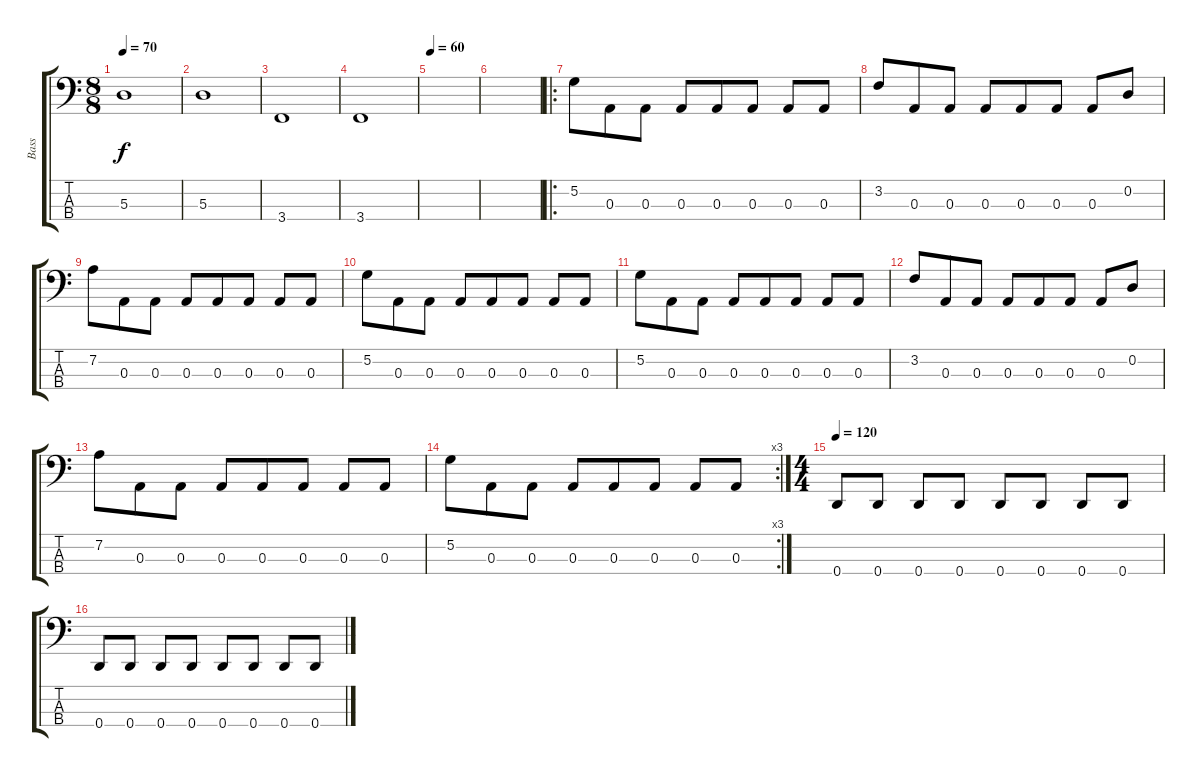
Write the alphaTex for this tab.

\track ("Bass" "Bass") {instrument electricbasspick}
\staff {score tabs}
\tuning (G2 D2 A1 D1) {hide}
\ts (8 8)
\tempo 70
\clef f4
\ks c
5.3.1{dy f} |
5.3.1 |
3.4.1 |
3.4.1 |
\tempo 60
|
|
\ro
5.2.8 0.3.8 0.3.8 0.3.8 0.3.8 0.3.8 0.3.8 0.3.8 |
3.2.8 0.3.8 0.3.8 0.3.8 0.3.8 0.3.8 0.3.8 0.2.8 |
7.2.8 0.3.8 0.3.8 0.3.8 0.3.8 0.3.8 0.3.8 0.3.8 |
5.2.8 0.3.8 0.3.8 0.3.8 0.3.8 0.3.8 0.3.8 0.3.8 |
5.2.8 0.3.8 0.3.8 0.3.8 0.3.8 0.3.8 0.3.8 0.3.8 |
3.2.8 0.3.8 0.3.8 0.3.8 0.3.8 0.3.8 0.3.8 0.2.8 |
7.2.8 0.3.8 0.3.8 0.3.8 0.3.8 0.3.8 0.3.8 0.3.8 |
\rc 3
5.2.8 0.3.8 0.3.8 0.3.8 0.3.8 0.3.8 0.3.8 0.3.8 |
\ts (4 4)
\tempo 120
0.4.8 0.4.8 0.4.8 0.4.8 0.4.8 0.4.8 0.4.8 0.4.8 |
0.4.8 0.4.8 0.4.8 0.4.8 0.4.8 0.4.8 0.4.8 0.4.8
